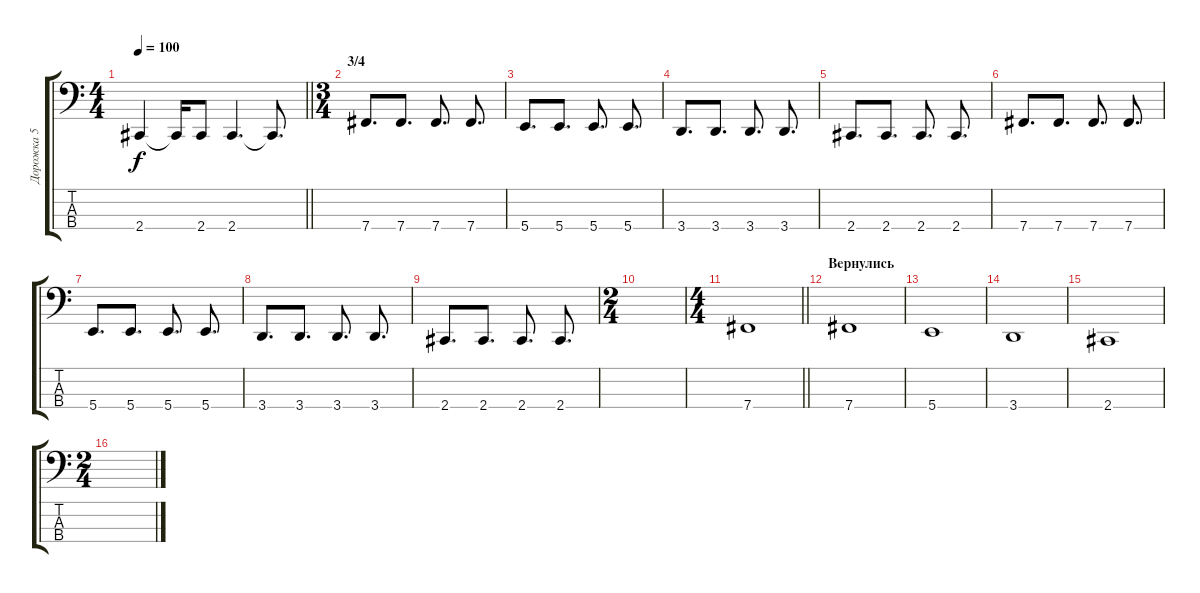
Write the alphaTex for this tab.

\track ("Дорожка 5" "Дорожка 5") {instrument synthbass2}
\staff {score tabs}
\tuning (E2 B1 Gb1 B0) {hide}
\ts (4 4)
\tempo 100
\clef f4
\barLineRight lightlight
\ks c
2.4.4{dy f} 2.4{t}.16 2.4.8 2.4.4{d} 2.4{t}.8{d} |
\ts (3 4)
\section ("" "3/4")
7.4.8{d} 7.4.8{d} 7.4.8{d} 7.4.8{d} |
5.4.8{d} 5.4.8{d} 5.4.8{d} 5.4.8{d} |
3.4.8{d} 3.4.8{d} 3.4.8{d} 3.4.8{d} |
2.4.8{d} 2.4.8{d} 2.4.8{d} 2.4.8{d} |
7.4.8{d} 7.4.8{d} 7.4.8{d} 7.4.8{d} |
5.4.8{d} 5.4.8{d} 5.4.8{d} 5.4.8{d} |
3.4.8{d} 3.4.8{d} 3.4.8{d} 3.4.8{d} |
2.4.8{d} 2.4.8{d} 2.4.8{d} 2.4.8{d} |
\ts (2 4)
|
\ts (4 4)
\barLineRight lightlight
7.4.1 |
\section ("" "Вернулись")
7.4.1 |
5.4.1 |
3.4.1 |
2.4.1 |
\ts (2 4)
